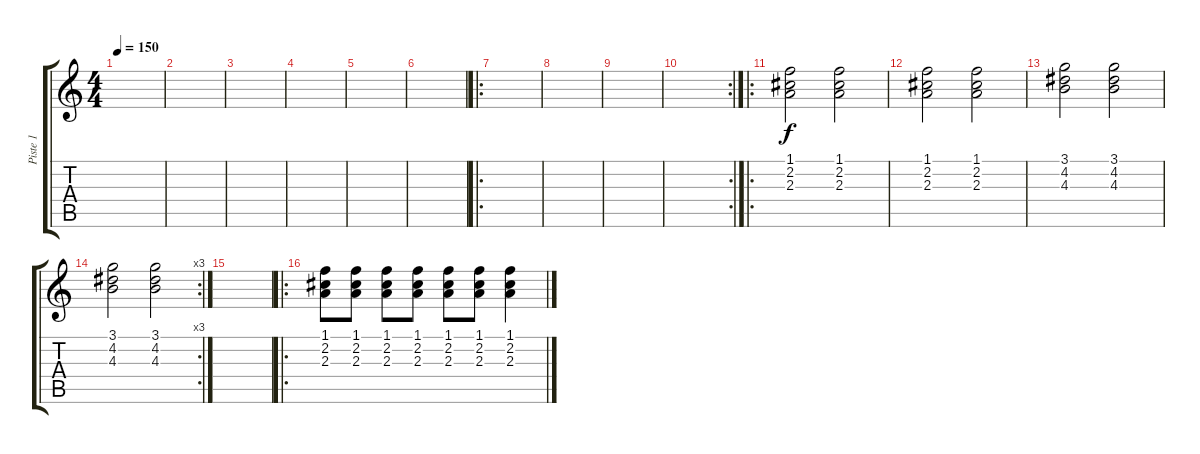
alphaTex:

\track ("Piste 1" "Piste 1") {instrument electricguitarclean}
\staff {score tabs}
\tuning (E4 B3 G3 D3 A2 E2) {hide}
\ts (4 4)
\tempo 150
\clef g2
\ks c
|
|
|
|
|
|
\ro
|
|
|
\rc 2
|
\ro
(1.1 2.2 2.3).2 (1.1 2.2 2.3).2 |
(1.1 2.2 2.3).2 (1.1 2.2 2.3).2 |
(3.1 4.2 4.3).2 (3.1 4.2 4.3).2 |
\rc 3
(3.1 4.2 4.3).2 (3.1 4.2 4.3).2 |
|
\ro
(1.1 2.2 2.3).8 (1.1 2.2 2.3).8 (1.1 2.2 2.3).8 (1.1 2.2 2.3).8 (1.1 2.2 2.3).8 (1.1 2.2 2.3).8 (1.1 2.2 2.3).4
